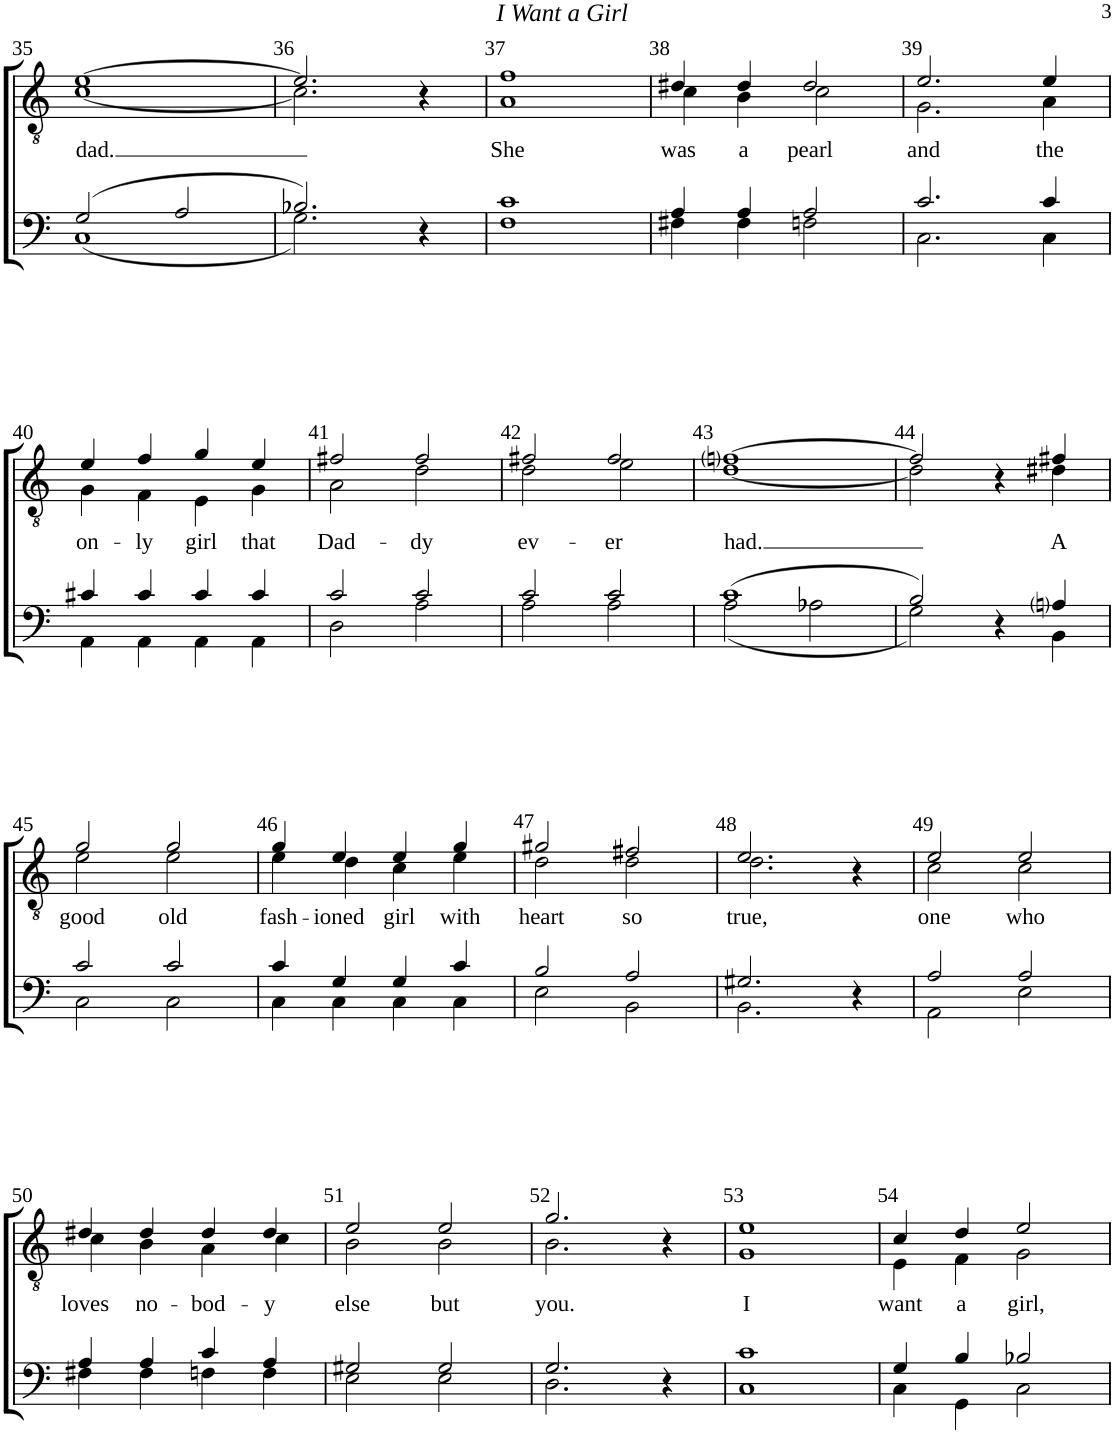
**kern	**kern	**text
*part2	*part1	*part1
*staff2	*staff1	*staff1
*I"Bari Bass	*I"Tenor Lead	*
!!LO:PB:g=z
*clefF4	*clefGv2	*
*k[]	*k[]	*
*M2/2	*M2/2	*
*met(c|)	*met(c|)	*
=35	=35	=35
*^	*^	*
!	!	!	!	!LO:LY:b
(2G/	(1C	[1e	[1c	dad.
2A/	.	.	.	.
=36	=36	=36	=36	=36
2.B-X/)	2.G\)	2.e/]	2.c\]	.
4r	4r	4r	4r	.
=37	=37	=37	=37	=37
!	!	!	!	!LO:LY:b
1c	1F	1f	1A	She
=38	=38	=38	=38	=38
!	!	!	!	!LO:LY:b
4A/	4F#X\	4d#X/	4c\	was
!	!	!	!	!LO:LY:b
4A/	4F#\	4d#/	4B\	a
!	!	!	!	!LO:LY:b
2A/	2Fn\	2d#/	2c\	pearl
=39	=39	=39	=39	=39
!	!	!	!	!LO:LY:b
2.c/	2.C\	2.e/	2.G\	and
!	!	!	!	!LO:LY:b
4c/	4C\	4e/	4A\	the
!!LO:LB:g=z	!!
=40	=40	=40	=40	=40
!	!	!	!	!LO:LY:b
4c#X/	4AA\	4e/	4G\	on-
!	!	!	!	!LO:LY:b
4c#/	4AA\	4f/	4F\	-ly
!	!	!	!	!LO:LY:b
4c#/	4AA\	4g/	4E\	girl
!	!	!	!	!LO:LY:b
4c#/	4AA\	4e/	4G\	that
=41	=41	=41	=41	=41
!	!	!	!	!LO:LY:b
2c/	2D\	2f#X/	2A\	Dad-
!	!	!	!	!LO:LY:b
2c/	2A\	2f#/	2d\	-dy
=42	=42	=42	=42	=42
!	!	!	!	!LO:LY:b
2c/	2A\	2f#X/	2d\	ev-
!	!	!	!	!LO:LY:b
2c/	2A\	2f#/	2e\	-er
=43	=43	=43	=43	=43
!	!	!	!	!LO:LY:b
(1c	(2A\	[1fni	[1d	had.
.	2A-X\	.	.	.
=44	=44	=44	=44	=44
2B/)	2G\)	2f/]	2d\]	.
4r	4r	4r	4r	.
!	!	!	!	!LO:LY:b
4Ani/	4BB\	4f#X/	4d#X\	A
!!LO:LB:g=z	!!
=45	=45	=45	=45	=45
!	!	!	!	!LO:LY:b
2c/	2C\	2g/	2e\	good
!	!	!	!	!LO:LY:b
2c/	2C\	2g/	2e\	old
=46	=46	=46	=46	=46
!	!	!	!	!LO:LY:b
4c/	4C\	4g/	4e\	fash-
!	!	!	!	!LO:LY:b
4G/	4C\	4e/	4d\	-ioned
!	!	!	!	!LO:LY:b
4G/	4C\	4e/	4c\	girl
!	!	!	!	!LO:LY:b
4c/	4C\	4g/	4e\	with
=47	=47	=47	=47	=47
!	!	!	!	!LO:LY:b
2B/	2E\	2g#X/	2d\	heart
!	!	!	!	!LO:LY:b
2A/	2BB\	2f#X/	2d\	so
=48	=48	=48	=48	=48
!	!	!	!	!LO:LY:b
2.G#X/	2.BB\	2.e/	2.d\	true,
4r	4r	4r	4r	.
=49	=49	=49	=49	=49
!	!	!	!	!LO:LY:b
2A/	2AA\	2e/	2c\	one
!	!	!	!	!LO:LY:b
2A/	2E\	2e/	2c\	who
!!LO:LB:g=z	!!
=50	=50	=50	=50	=50
!	!	!	!	!LO:LY:b
4A/	4F#X\	4d#X/	4c\	loves
!	!	!	!	!LO:LY:b
4A/	4F#\	4d#/	4B\	no-
!	!	!	!	!LO:LY:b
4c/	4Fn\	4d#/	4A\	-bod-
!	!	!	!	!LO:LY:b
4A/	4F\	4d#/	4c\	-y
=51	=51	=51	=51	=51
!	!	!	!	!LO:LY:b
2G#X/	2E\	2e/	2B\	else
!	!	!	!	!LO:LY:b
2G#/	2E\	2e/	2B\	but
=52	=52	=52	=52	=52
!	!	!	!	!LO:LY:b
2.G/	2.D\	2.g/	2.B\	you.
4r	4r	4r	4r	.
=53	=53	=53	=53	=53
!	!	!	!	!LO:LY:b
1c	1C	1e	1G	I
=54	=54	=54	=54	=54
!	!	!	!	!LO:LY:b
4G/	4C\	4c/	4E\	want
!	!	!	!	!LO:LY:b
4B/	4GG\	4d/	4F\	a
!	!	!	!	!LO:LY:b
2B-X/	2C\	2e/	2G\	girl,
*v	*v	*	*	*
*	*v	*v	*
=	=	=
*-	*-	*-
